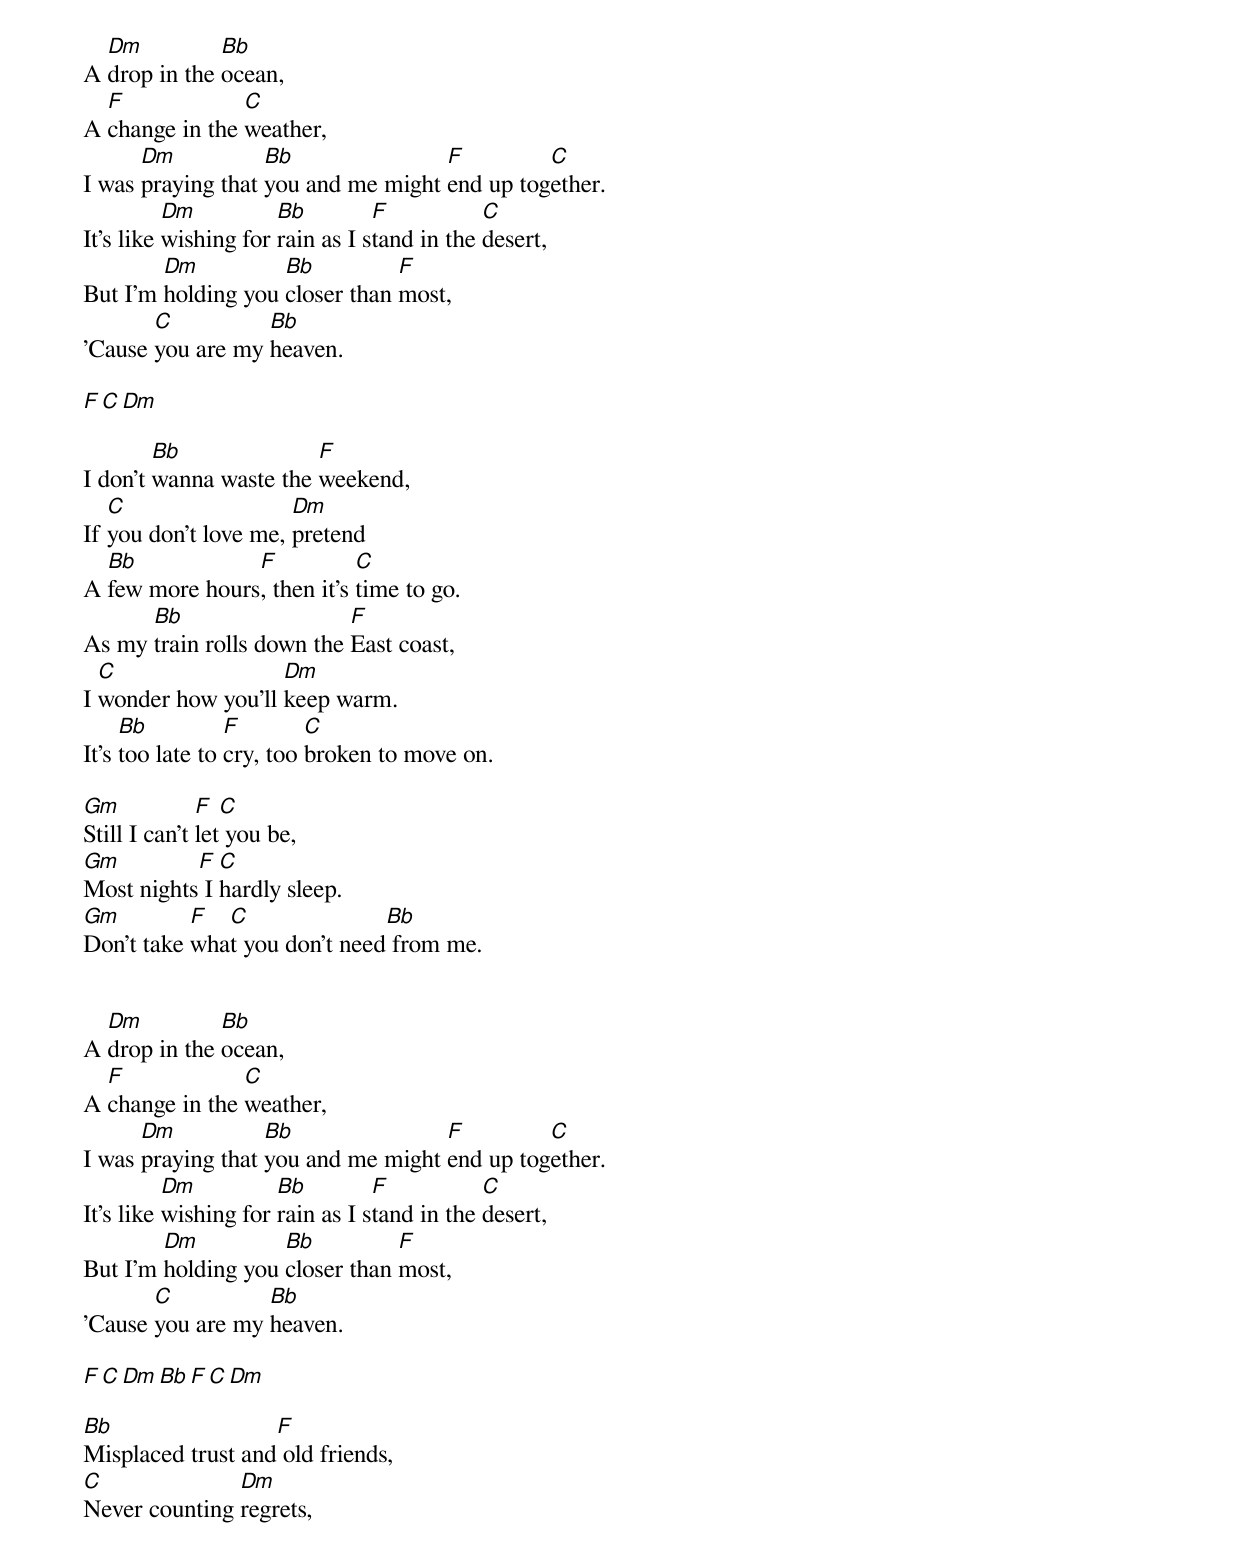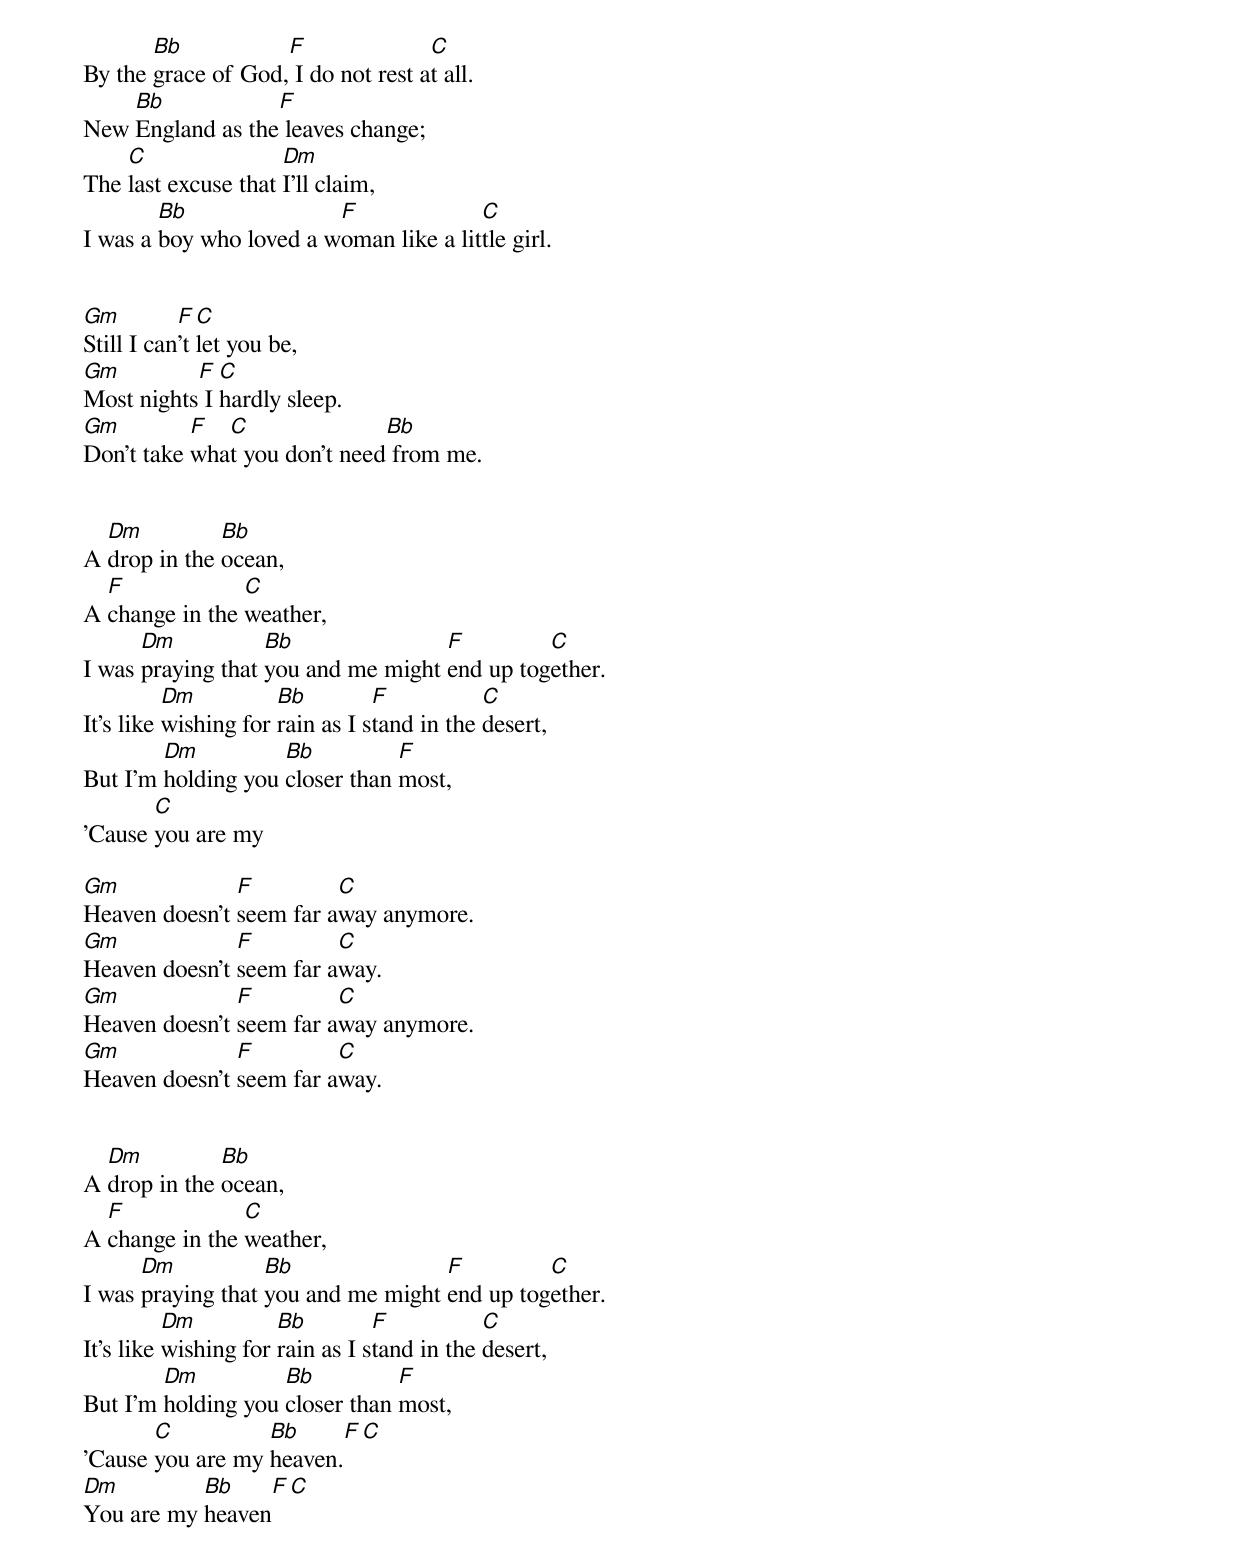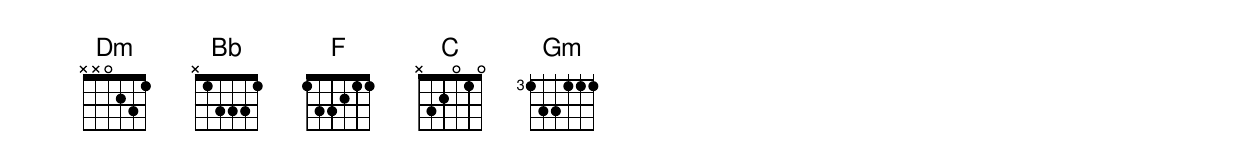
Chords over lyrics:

  Dm          Bb
A drop in the ocean,
  F             C
A change in the weather,
      Dm           Bb               F         C
I was praying that you and me might end up together.
          Dm          Bb         F           C
It's like wishing for rain as I stand in the desert,
        Dm          Bb          F
But I'm holding you closer than most,
       C          Bb
'Cause you are my heaven.

F C Dm

        Bb              F
I don't wanna waste the weekend,
   C                  Dm
If you don't love me, pretend
  Bb            F           C
A few more hours, then it's time to go.
      Bb                   F
As my train rolls down the East coast,
  C                 Dm
I wonder how you'll keep warm.
     Bb          F        C
It's too late to cry, too broken to move on.

Gm            F  C
Still I can't let you be,
Gm         F  C
Most nights I hardly sleep.
Gm         F  C               Bb
Don't take what you don't need from me.


  Dm          Bb
A drop in the ocean,
  F             C
A change in the weather,
      Dm           Bb               F         C
I was praying that you and me might end up together.
          Dm          Bb         F           C
It's like wishing for rain as I stand in the desert,
        Dm          Bb          F
But I'm holding you closer than most,
       C          Bb
'Cause you are my heaven.

F C Dm Bb F C Dm

Bb                 F
Misplaced trust and old friends,
C              Dm
Never counting regrets,
       Bb           F               C
By the grace of God, I do not rest at all.
    Bb            F
New England as the leaves change;
    C                Dm
The last excuse that I'll claim,
        Bb               F              C
I was a boy who loved a woman like a little girl.


Gm         F  C
Still I can't let you be,
Gm         F  C
Most nights I hardly sleep.
Gm         F  C               Bb
Don't take what you don't need from me.


  Dm          Bb
A drop in the ocean,
  F             C
A change in the weather,
      Dm           Bb               F         C
I was praying that you and me might end up together.
          Dm          Bb         F           C
It's like wishing for rain as I stand in the desert,
        Dm          Bb          F
But I'm holding you closer than most,
       C
'Cause you are my

Gm             F         C
Heaven doesn't seem far away anymore.
Gm             F         C
Heaven doesn't seem far away.
Gm             F         C
Heaven doesn't seem far away anymore.
Gm             F         C
Heaven doesn't seem far away.


  Dm          Bb
A drop in the ocean,
  F             C
A change in the weather,
      Dm           Bb               F         C
I was praying that you and me might end up together.
          Dm          Bb         F           C
It's like wishing for rain as I stand in the desert,
        Dm          Bb          F
But I'm holding you closer than most,
       C          Bb      F  C
'Cause you are my heaven.
Dm         Bb    F   C
You are my heaven
